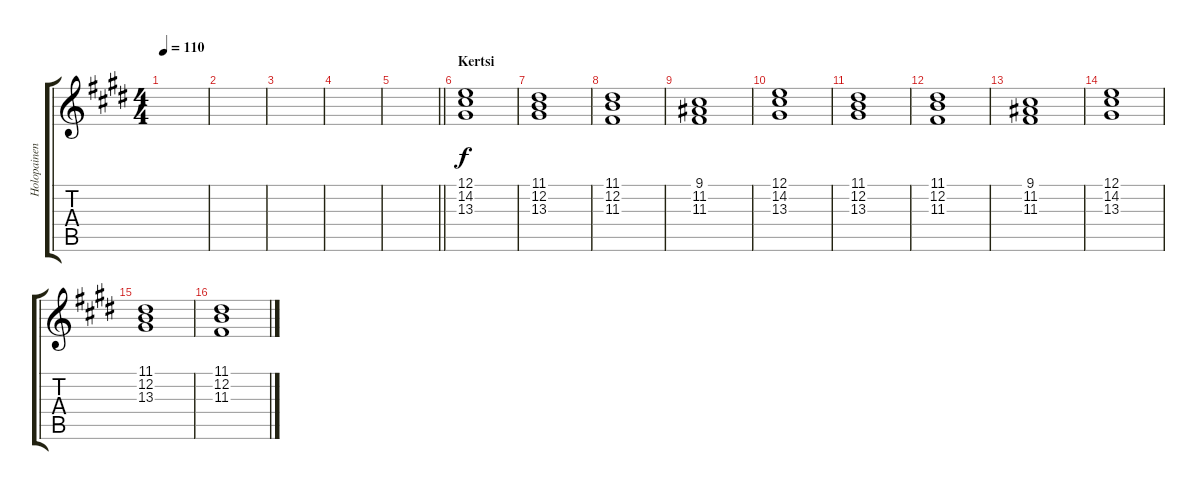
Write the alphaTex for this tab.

\track ("Holopainen III" "Holopainen") {instrument stringensemble1}
\staff {score tabs}
\tuning (E4 B3 G3 D3 A2 E2) {hide}
\ts (4 4)
\tempo 110
\clef g2
\ks c#minor
|
|
|
|
\barLineRight lightlight
|
\section ("" "Kertsi")
(12.1 14.2 13.3).1{volume 13} |
(11.1 12.2 13.3).1 |
(11.1 12.2 11.3).1 |
(9.1 11.2 11.3).1 |
(12.1 14.2 13.3).1 |
(11.1 12.2 13.3).1 |
(11.1 12.2 11.3).1 |
(9.1 11.2 11.3).1 |
(12.1 14.2 13.3).1 |
(11.1 12.2 13.3).1 |
(11.1 12.2 11.3).1
